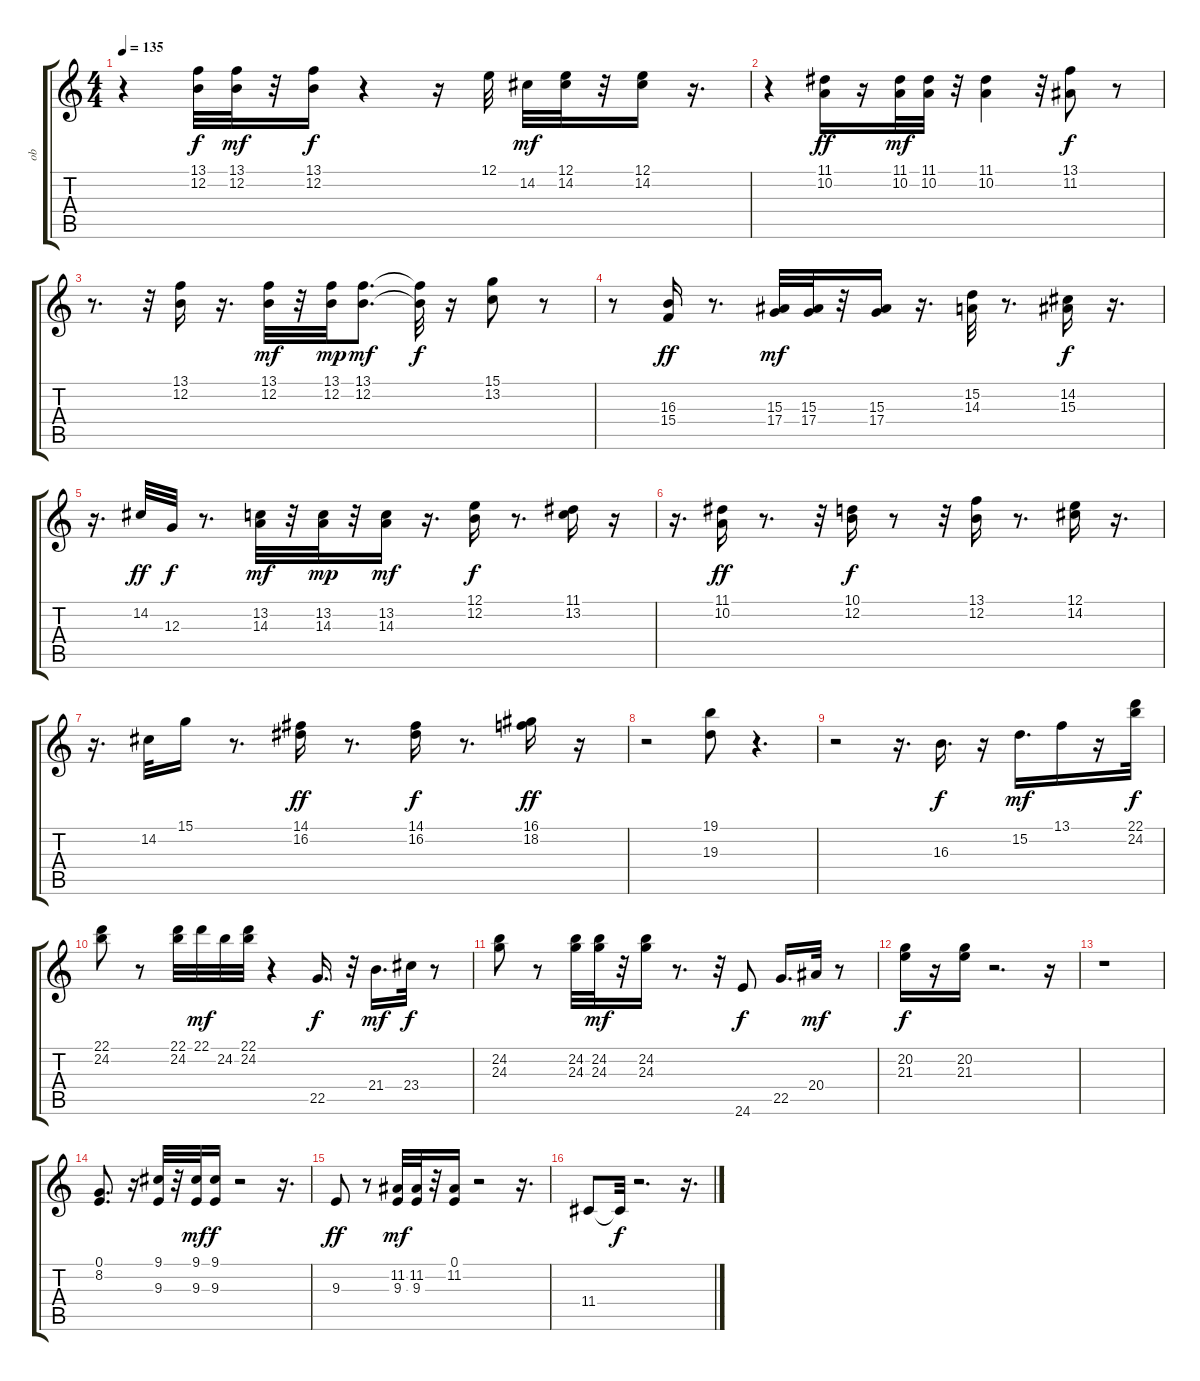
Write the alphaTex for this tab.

\track ("ob" "ob") {instrument oboe}
\staff {score tabs}
\tuning (E4 B3 G3 D3 A2 E2) {hide}
\ts (4 4)
\tempo 135
\clef g2
\ks c
r.4{dy f} (13.1 12.2).32 (13.1 12.2).32{dy mf} r.32 (13.1 12.2).16{dy f} r.4 r.16 12.1.32 14.2.32{dy mf} (12.1 14.2).32 r.32 (12.1 14.2).16 r.16{d} |
r.4 (11.1 10.2).16{dy ff} r.16 (11.1 10.2).32{dy mf} (11.1 10.2).32 r.32 (11.1 10.2).4 r.32 (13.1 11.2).8{dy f} r.8 |
r.8{d} r.32 (13.1 12.2).16 r.16{d} (13.1 12.2).32{dy mf} r.32 (13.1 12.2).32{dy mp} (13.1 12.2).8{d dy mf} (13.1{t} 12.2{t}).32{dy f} r.16 (15.1 13.2).8 r.8 |
r.8 (16.3 15.4).16{dy ff} r.8{d} (15.3 17.4).32{dy mf} (15.3 17.4).32 r.32 (15.3 17.4).16 r.16{d} (15.2 14.3).32 r.8{d} (14.2 15.3).16{dy f} r.16{d} |
r.16{d} 14.2.32{dy ff} 12.3.32{dy f} r.8{d} (13.2 14.3).32{dy mf} r.32 (13.2 14.3).32{dy mp} r.32 (13.2 14.3).16{dy mf} r.16{d} (12.1 12.2).16{dy f} r.8{d} (11.1 13.2).16 r.16 |
r.16{d} (11.1 10.2).16{dy ff} r.8{d} r.32 (10.1 12.2).16{dy f} r.8 r.32 (13.1 12.2).16 r.8{d} (12.1 14.2).16 r.16{d} |
r.16{d} 14.2.32 15.1.16 r.8{d} (14.1 16.2).16{dy ff} r.8{d} (14.1 16.2).16{dy f} r.8{d} (16.1 18.2).16{dy ff} r.16 |
r.2 (19.1 19.3).8 r.4{d} |
r.2 r.16{d} 16.3.16{d dy f} r.16 15.2.16{d dy mf} 13.1.16 r.16 (22.1 24.2).32{dy f} |
(22.1 24.2).8 r.8 (22.1 24.2).32 22.1.32{dy mf} 24.2.32 (22.1 24.2).32 r.4 22.5.16{d dy f} r.32 21.4.16{d dy mf} 23.4.32{dy f} r.8 |
(24.2 24.3).8 r.8 (24.2 24.3).32 (24.2 24.3).32{dy mf} r.32 (24.2 24.3).16 r.8{d} r.32 24.6.8{dy f} 22.5.16{d} 20.4.32{dy mf} r.8 |
(20.2 21.3).16{dy f} r.16 (20.2 21.3).16 r.2{d} r.16 |
r.1 |
(0.1 8.2).8{d} r.16 (9.1 9.3).32 r.32 (9.1 9.3).32{dy mf} (9.1 9.3).16{dy f} r.2 r.16{d} |
9.3.8{dy ff} r.8 (11.2 9.3).32{dy mf} (11.2 9.3).32 r.32 (0.1 11.2).16 r.2 r.16{d} |
11.4.8 11.4{t}.32{dy f} r.2{d} r.16{d}
